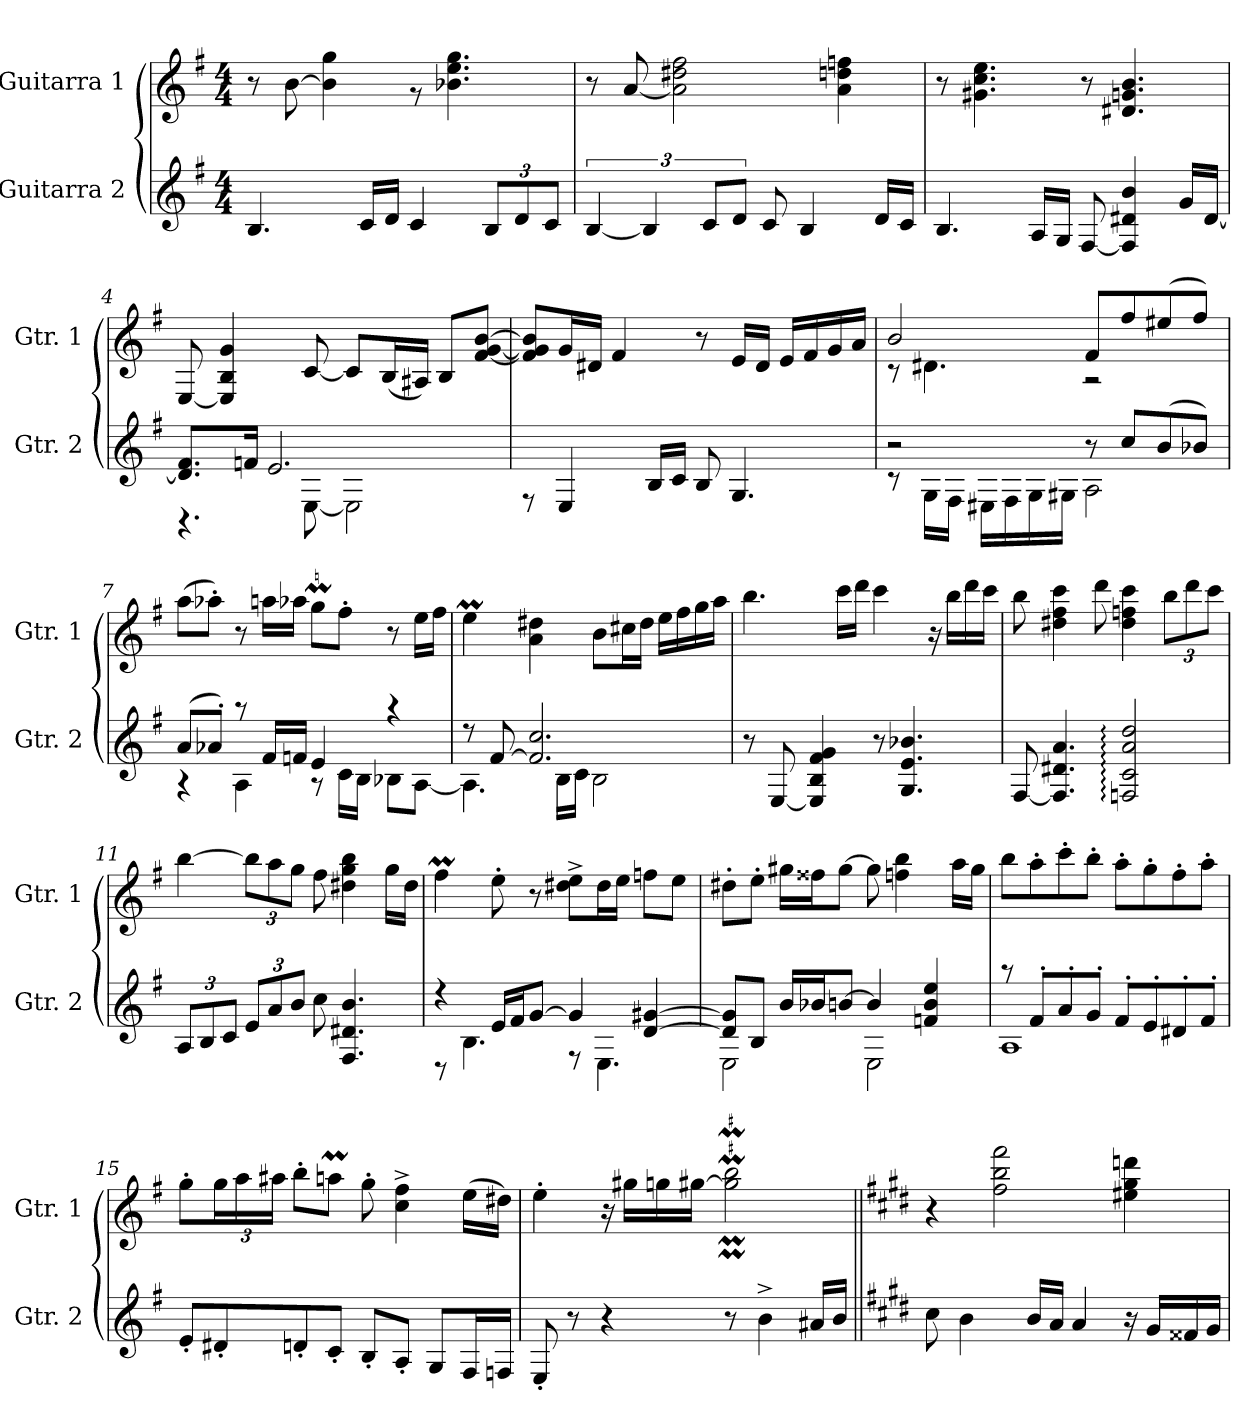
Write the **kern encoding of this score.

**kern	**kern
*part2	*part1
*staff2	*staff1
*I"Guitarra 2	*I"Guitarra 1
*I'Gtr. 2	*I'Gtr. 1
*clefG2	*clefG2
*ITrd7c12	*ITrd7c12
*k[f#]	*k[f#]
*G:	*G:
*M4/4	*M4/4
=1	=1
4.BB/	8r
.	[8B\
.	4B\] 4g\
16C/LL	.
16D/JJ	.
4C/	8rg
.	4.B-X\ 4.e\ 4.g\
12BB/L	.
12D/	.
12C/J	.
=2	=2
[6BB/	8r
.	[8A/
6BB/]	.
.	2A\] 2d#X\ 2f#\
12C/L	.
12D/J	.
8C/	.
4BB/	.
.	4A\ 4dn\ 4fn\
16D/LL	.
16C/JJ	.
=3	=3
4.BB/	8r
.	4.G#X\ 4.c\ 4.e\
16AA/LL	.
16GG/JJ	.
[8FF#/	8r
4FF#/] 4D#X/ 4B/	4.D#X/ 4.Gn/ 4.B/
16G/LL	.
[16D#/JJ	.
!!LO:LB:g=z
=4	=4
*^	*
8.D#/] 8.F#/L	4.rC	[8EE/
.	.	4EE/] 4BB/ 4G/
16Fn/Jk	.	.
2.E/	.	.
.	[<8EE\	[8C/
.	2EE\]	8C/L]
.	.	(<16BB/L
.	.	16AA#X/JJ)
.	.	8BB/L
.	.	[8F#/ [8G/ [8B/J
*v	*v	*
=5	=5
8rE	8F#/] 8G/] 8B/]L
4EE/	16G/L
.	16D#X/JJ
.	4F#/
16BB/LL	.
16C/JJ	.
8BB/	8r
4.GG/	16E/LL
.	16D#/JJ
.	16E/LL
.	16F#/
.	16G/
.	16A/JJ
=6	=6
*^	*^
2rcc	8rc	2B/	8rc
.	16GG\LL	.	4.D#X\
.	16FF#\JJ	.	.
.	16EE#X\LL	.	.
.	16FF#\	.	.
.	16GG\	.	.
.	16GG#X\JJ	.	.
8ra	2AA\	8F#/L	2rA
8c/L	.	8f#/	.
(>8B/	.	(>8e#X/	.
8B-X/J)	.	8f#/J)	.
*	*	*v	*v
!!LO:LB:g=z
=7	=7	=7
(>8A/L	4rG	(>8a\L
8A-X'>/J)	.	8a-X'>\J)
8raa	4AA\	8r
16F#/LL	.	16an\LL
16Fn/JJ	.	16a-X\JJ
4E/	8rG	8gM\L
.	16C\LL	8f#'>\J
.	16BB\JJ	.
4raa	8BB-X\L	8r
.	[<8AA\J	16e\LL
.	.	16f#\JJ
=8	=8	=8
8r	4.AA\]	4eM\
[>8F#/	.	.
2.F#/] 2.c/	.	4A\ 4d#X\
.	16BB\LL	.
.	16C\JJ	.
.	2BB\	8B\L
.	.	16c#X\L
.	.	16d#\JJ
.	.	16e\LL
.	.	16f#\
.	.	16g\
.	.	16a\JJ
*v	*v	*
=9	=9
8r	4.b\
[8EE/	.
4EE/] 4BB/ 4F#/ 4G/	.
.	16cc\LL
.	16dd\JJ
8r	4cc\
4.GG/ 4.E/ 4.B-X/	.
.	16r
.	16b\LL
.	16dd\
.	16cc\JJ
!!LO:PB:g=z
=10	=10
[8FF#/	8b\
4.FF#/] 4.D#X/ 4.A/	4d#X\ 4f#\ 4cc\
.	8dd\
2FFn/: 2C/: 2A/: 2d/:	4d#\ 4fn\ 4cc\
.	12b\L
.	12dd\
.	12cc\J
=11	=11
12AA/L	[4b\
12BB/	.
12C/J	.
12E/L	12b\L]
12A/	12a\
12B/J	12g\J
8c\	8f#\
4.FF#/ 4.D#X/ 4.B/	4d#X\ 4g\ 4b\
.	16g\LL
.	16d#\JJ
=12	=12
*^	*
4r	8rD	4f#m\
.	4.BB\	.
16E/LL	.	8e'>\
16F#/J	.	.
[>8G/J	.	8r
4G/]	8rF	8d#X\^> 8e\^>L
.	4.EE\	16d#\L
.	.	16e\JJ
[>4D/ [>4G#X/	.	8fn\L
.	.	8e\J
!!LO:LB:g=z
=13	=13	=13
8D/] 8G#/]L	2EE\	8d#X'>\L
8BB/J	.	8e'>\J
16B/LL	.	16g#X\LL
16B-X/J	.	16f##X\J
[>8Bn/J	.	[8g#\J
4B/]	2EE\	8g#\]
.	.	4fn\ 4b\
4Fn/ 4B/ 4e/	.	.
.	.	16a\LL
.	.	16g#\JJ
=14	=14	=14
8raa	1AA	8b\L
8F#'>/L	.	8a'>\
8A'>/	.	8cc'>\
8G'>/J	.	8b'>\J
8F#'>/L	.	8a'>\L
8E'>/	.	8g'>\
8D#X'>/	.	8f#'>\
8F#'>/J	.	8a'>\J
*v	*v	*
=15	=15
8E'</L	8g'>\L
8D#X'</	24g\L
.	24a\
.	24a#X\JJ
8Dn'</	8b'>\L
8C'</J	8anM\J
8BB'</L	8g'>\
8AA'</J	4c\^> 4f#\^>
8GG/L	.
16FF#/L	(>16e\LL
16FFn/JJ	16d#X\JJ)
!!LO:LB:g=z
=16	=16
8EE'</	4e'>\
8r	.
4r	16r
.	16g#X\LL
.	16gn\
.	[16g#X\JJ
8r	2g#\]M 2b\M
4B^>\	.
16A#X/LL	.
16B/JJ	.
=17||	=17||
*k[f#c#g#d#]	*k[f#c#g#d#]
*E:	*E:
8c#\	4r
4B\	.
.	2f#\ 2b\ 2ff#\
16B/LL	.
16A/JJ	.
4A/	.
16r	4e#X\ 4g#\ 4ddn\
16G#/LL	.
16F##X/	.
16G#/JJ	.
=	=
*-	*-
